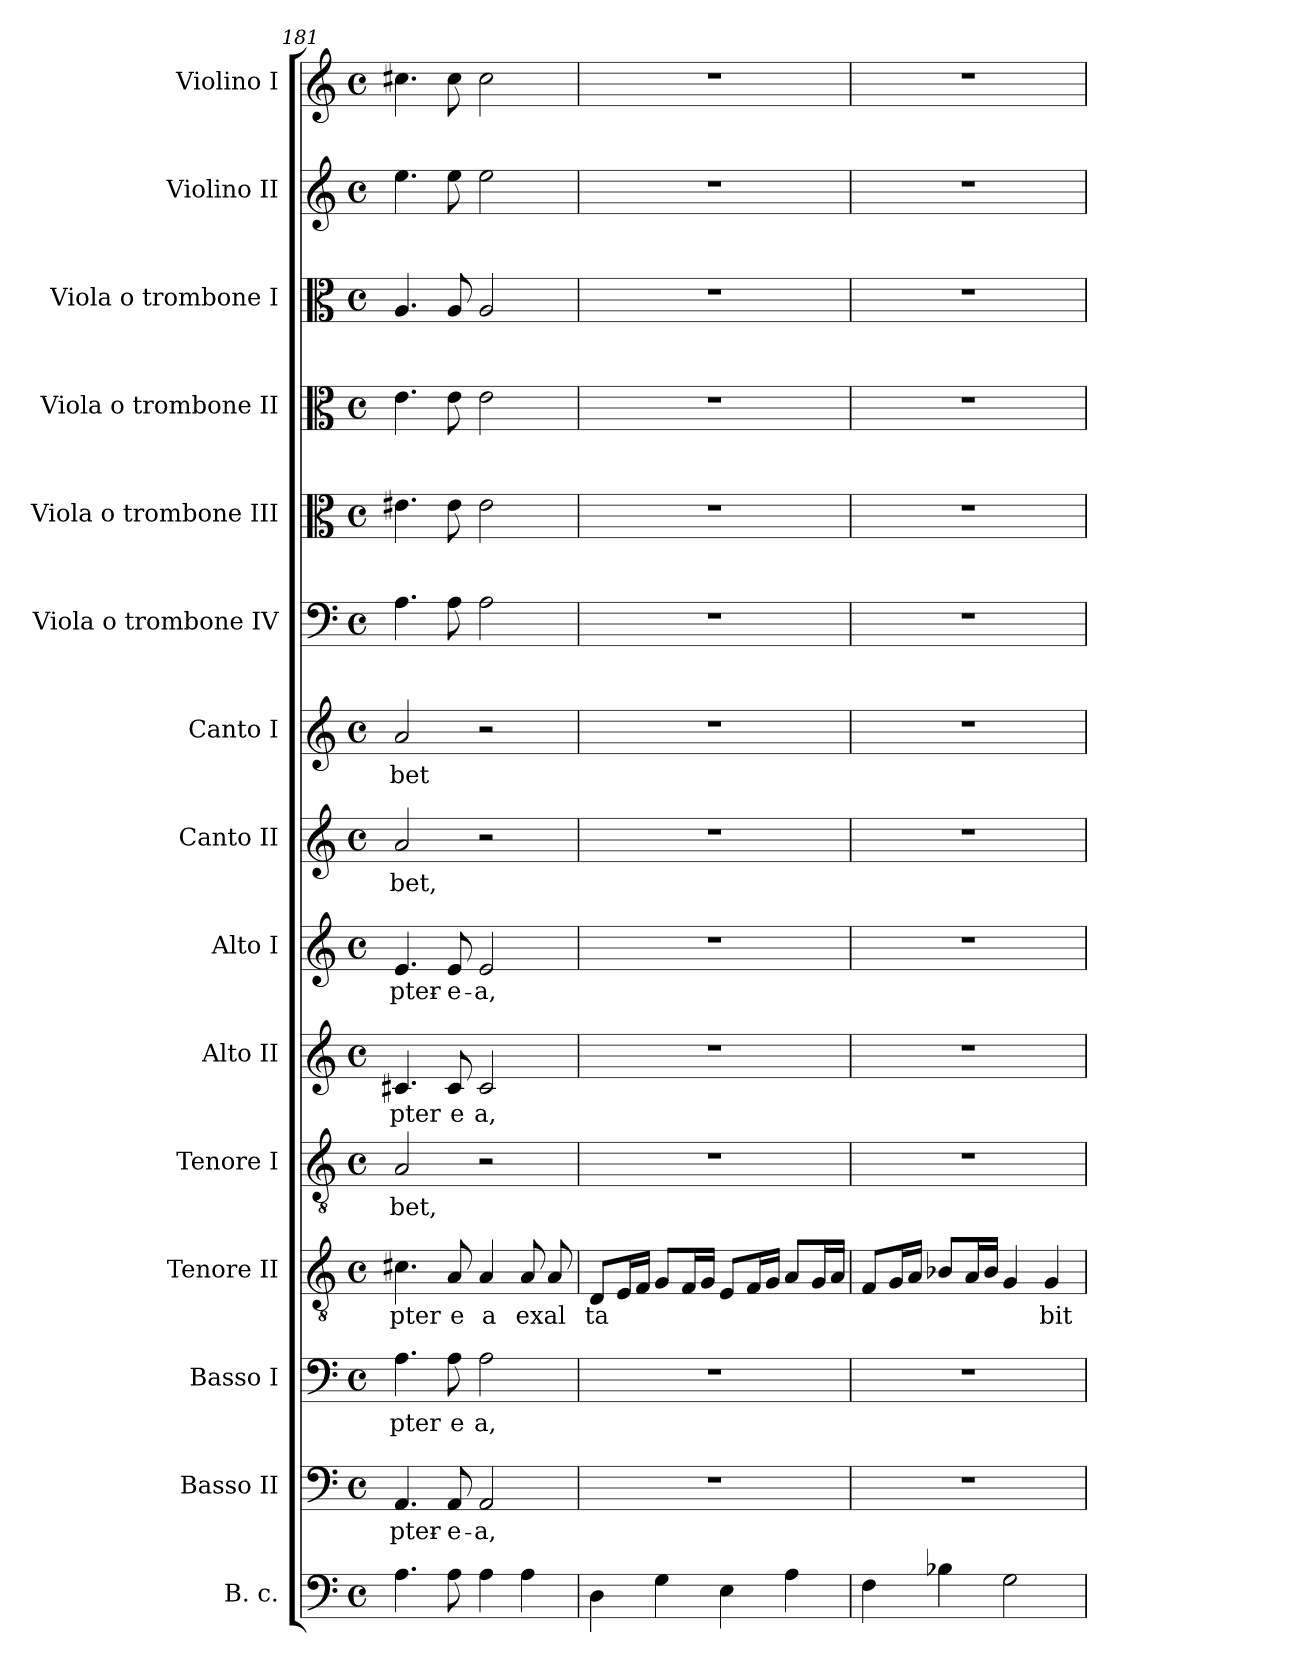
**kern	**kern	**text	**kern	**text	**kern	**text	**kern	**text	**kern	**text	**kern	**text	**kern	**text	**kern	**text	**kern	**kern	**kern	**kern	**kern	**kern
*part15	*part14	*part14	*part13	*part13	*part12	*part12	*part11	*part11	*part10	*part10	*part9	*part9	*part8	*part8	*part7	*part7	*part6	*part5	*part4	*part3	*part2	*part1
*staff15	*staff14	*staff14	*staff13	*staff13	*staff12	*staff12	*staff11	*staff11	*staff10	*staff10	*staff9	*staff9	*staff8	*staff8	*staff7	*staff7	*staff6	*staff5	*staff4	*staff3	*staff2	*staff1
*I"B. c.	*I"Basso II	*	*I"Basso I	*	*I"Tenore II	*	*I"Tenore I	*	*I"Alto II	*	*I"Alto I	*	*I"Canto II	*	*I"Canto I	*	*I"Viola o trombone IV	*I"Viola o trombone III	*I"Viola o trombone II	*I"Viola o trombone I	*I"Violino II	*I"Violino I
*	*	*	*	*	*	*	*	*	*	*	*	*	*	*	*	*	*I'Vla	*I'Vla	*I'Vla	*I'Vla	*I'Vln	*I'Vln
*clefF4	*clefF4	*	*clefF4	*	*clefGv2	*	*clefGv2	*	*clefG2	*	*clefG2	*	*clefG2	*	*clefG2	*	*clefF4	*clefC3	*clefC3	*clefC3	*clefG2	*clefG2
*k[]	*k[]	*	*k[]	*	*k[]	*	*k[]	*	*k[]	*	*k[]	*	*k[]	*	*k[]	*	*k[]	*k[]	*k[]	*k[]	*k[]	*k[]
*M4/4	*M4/4	*	*M4/4	*	*M4/4	*	*M4/4	*	*M4/4	*	*M4/4	*	*M4/4	*	*M4/4	*	*M4/4	*M4/4	*M4/4	*M4/4	*M4/4	*M4/4
*met(c)	*met(c)	*	*met(c)	*	*met(c)	*	*met(c)	*	*met(c)	*	*met(c)	*	*met(c)	*	*met(c)	*	*met(c)	*met(c)	*met(c)	*met(c)	*met(c)	*met(c)
=181	=181	=181	=181	=181	=181	=181	=181	=181	=181	=181	=181	=181	=181	=181	=181	=181	=181	=181	=181	=181	=181	=181
!	!	!LO:LY:b	!	!LO:LY:b	!	!LO:LY:b	!	!LO:LY:b	!	!LO:LY:b	!	!LO:LY:b	!	!LO:LY:b	!	!LO:LY:b	!	!	!	!	!	!
4.A\	4.AA/	-pter-	4.A\	pter	4.c#X\	pter	2A/	bet,	4.c#X/	pter	4.e/	-pter-	2a/	-bet,	2a/	bet	4.A\	4.e#X\	4.e\	4.A/	4.ee\	4.cc#X\
!	!	!LO:LY:b	!	!LO:LY:b	!	!LO:LY:b	!	!	!	!LO:LY:b	!	!LO:LY:b	!	!	!	!	!	!	!	!	!	!
8A\	8AA/	-e-	8A\	e	8A/	e	.	.	8c#/	e	8e/	-e-	.	.	.	.	8A\	8e#\	8e\	8A/	8ee\	8cc#\
!	!	!LO:LY:b	!	!LO:LY:b	!	!LO:LY:b	!	!	!	!LO:LY:b	!	!LO:LY:b	!	!	!	!	!	!	!	!	!	!
4A\	2AA/	-a,	2A\	a,	4A/	a	2r	.	2c#/	a,	2e/	-a,	2r	.	2r	.	2A\	2e#\	2e\	2A/	2ee\	2cc#\
!	!	!	!	!	!	!LO:LY:b	!	!	!	!	!	!	!	!	!	!	!	!	!	!	!	!
4A\	.	.	.	.	8A/	exal	.	.	.	.	.	.	.	.	.	.	.	.	.	.	.	.
.	.	.	.	.	8A/	.	.	.	.	.	.	.	.	.	.	.	.	.	.	.	.	.
=182	=182	=182	=182	=182	=182	=182	=182	=182	=182	=182	=182	=182	=182	=182	=182	=182	=182	=182	=182	=182	=182	=182
!	!	!	!	!	!	!LO:LY:b	!	!	!	!	!	!	!	!	!	!	!	!	!	!	!	!
4D\	1r	.	1r	.	8D/L	ta	1r	.	1r	.	1r	.	1r	.	1r	.	1r	1r	1r	1r	1r	1r
.	.	.	.	.	16E/L	.	.	.	.	.	.	.	.	.	.	.	.	.	.	.	.	.
.	.	.	.	.	16F/JJ	.	.	.	.	.	.	.	.	.	.	.	.	.	.	.	.	.
4G\	.	.	.	.	8G/L	.	.	.	.	.	.	.	.	.	.	.	.	.	.	.	.	.
.	.	.	.	.	16F/L	.	.	.	.	.	.	.	.	.	.	.	.	.	.	.	.	.
.	.	.	.	.	16G/JJ	.	.	.	.	.	.	.	.	.	.	.	.	.	.	.	.	.
4E\	.	.	.	.	8E/L	.	.	.	.	.	.	.	.	.	.	.	.	.	.	.	.	.
.	.	.	.	.	16F/L	.	.	.	.	.	.	.	.	.	.	.	.	.	.	.	.	.
.	.	.	.	.	16G/JJ	.	.	.	.	.	.	.	.	.	.	.	.	.	.	.	.	.
4A\	.	.	.	.	8A/L	.	.	.	.	.	.	.	.	.	.	.	.	.	.	.	.	.
.	.	.	.	.	16G/L	.	.	.	.	.	.	.	.	.	.	.	.	.	.	.	.	.
.	.	.	.	.	16A/JJ	.	.	.	.	.	.	.	.	.	.	.	.	.	.	.	.	.
=183	=183	=183	=183	=183	=183	=183	=183	=183	=183	=183	=183	=183	=183	=183	=183	=183	=183	=183	=183	=183	=183	=183
4F\	1r	.	1r	.	8F/L	.	1r	.	1r	.	1r	.	1r	.	1r	.	1r	1r	1r	1r	1r	1r
.	.	.	.	.	16G/L	.	.	.	.	.	.	.	.	.	.	.	.	.	.	.	.	.
.	.	.	.	.	16A/JJ	.	.	.	.	.	.	.	.	.	.	.	.	.	.	.	.	.
4B-X\	.	.	.	.	8B-X/L	.	.	.	.	.	.	.	.	.	.	.	.	.	.	.	.	.
.	.	.	.	.	16A/L	.	.	.	.	.	.	.	.	.	.	.	.	.	.	.	.	.
.	.	.	.	.	16B-/JJ	.	.	.	.	.	.	.	.	.	.	.	.	.	.	.	.	.
2G\	.	.	.	.	4G/	.	.	.	.	.	.	.	.	.	.	.	.	.	.	.	.	.
!	!	!	!	!	!	!LO:LY:b	!	!	!	!	!	!	!	!	!	!	!	!	!	!	!	!
.	.	.	.	.	4G/	bit	.	.	.	.	.	.	.	.	.	.	.	.	.	.	.	.
=	=	=	=	=	=	=	=	=	=	=	=	=	=	=	=	=	=	=	=	=	=	=
*-	*-	*-	*-	*-	*-	*-	*-	*-	*-	*-	*-	*-	*-	*-	*-	*-	*-	*-	*-	*-	*-	*-
